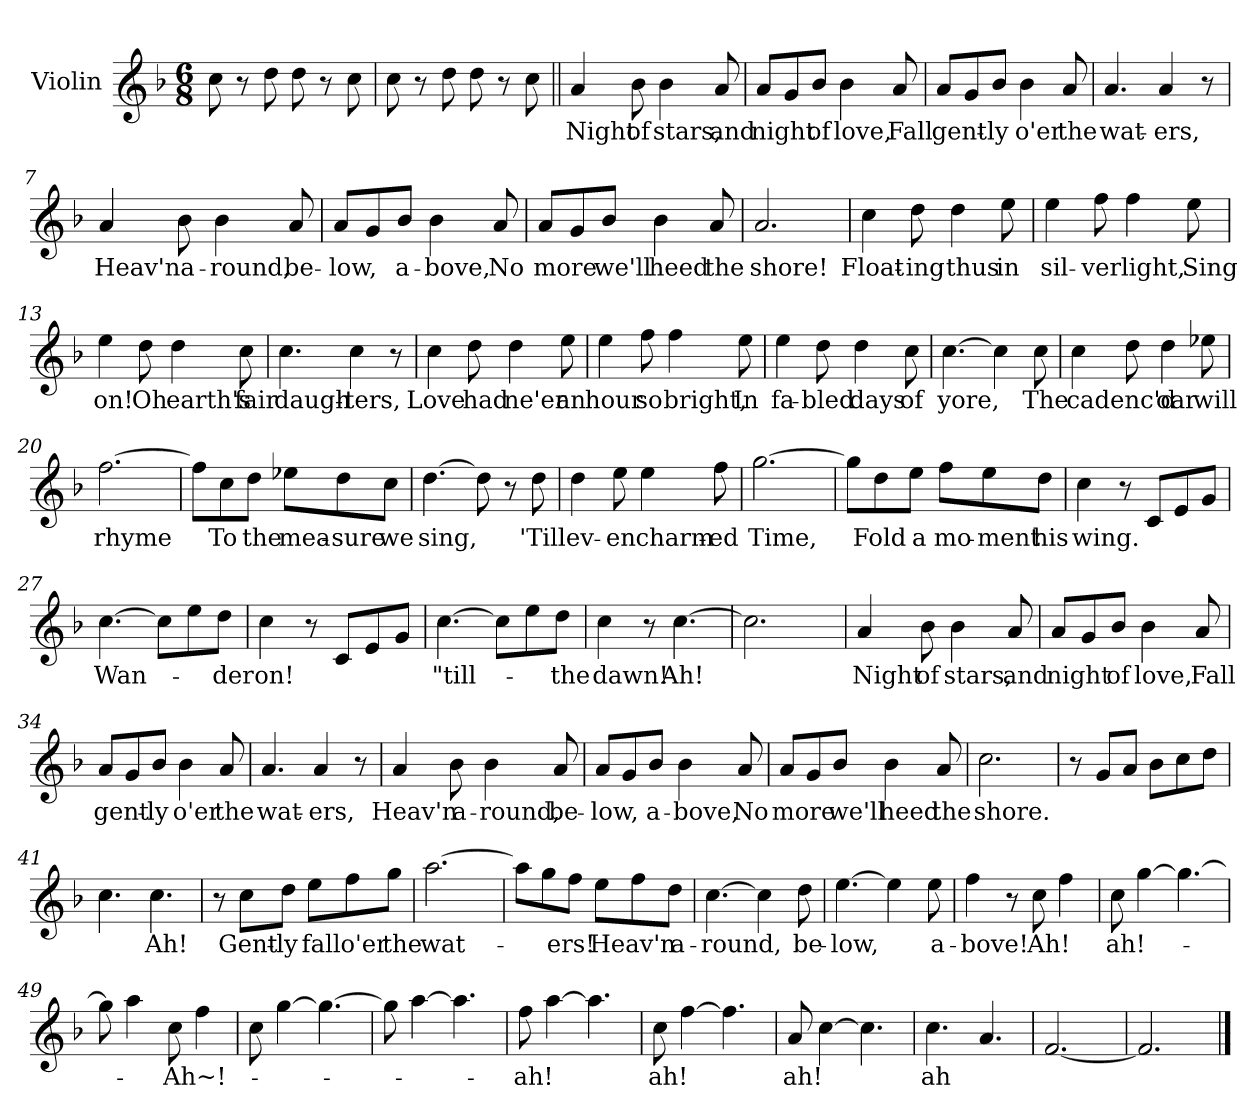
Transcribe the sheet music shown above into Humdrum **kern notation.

**kern	**text
*part1	*part1
*staff1	*staff1
*I"Violin	*
*I'Vln	*
*clefG2	*
*k[b-]	*
*F:	*
*M6/8	*
=1	=1
8cc\	.
8r	.
8dd\	.
8dd\	.
8r	.
8cc\	.
=2	=2
8cc\	.
8r	.
8dd\	.
8dd\	.
8r	.
8cc\	.
=3||	=3||
4a/	Night
8b-\	of
4b-\	stars,
8a/	and
=4	=4
8a/L	night
8g/	.
8b-/J	of
4b-\	love,
8a/	Fall
!!LO:LB:g=z
=5	=5
8a/L	gent-
8g/	.
8b-/J	-ly
4b-\	o'er
8a/	the
=6	=6
4.a/	wat-
4a/	-ers,
8r	.
=7	=7
4a/	Heav'n
8b-\	a-
4b-\	-round,
8a/	be-
=8	=8
8a/L	-low,
8g/	.
8b-/J	a-
4b-\	-bove,
8a/	No
!!LO:LB:g=z
=9	=9
8a/L	more
8g/	.
8b-/J	we'll
4b-\	heed
8a/	the
=10	=10
2.a/	shore!
=11	=11
4cc\	Float-
8dd\	-ing
4dd\	thus
8ee\	in
=12	=12
4ee\	sil-
8ff\	-ver
4ff\	light,
8ee\	Sing
!!LO:LB:g=z
=13	=13
4ee\	on!
8dd\	Oh
4dd\	earth's
8cc\	fair
=14	=14
4.cc\	daugh-
4cc\	-ters,
8r	.
=15	=15
4cc\	Love
8dd\	had
4dd\	ne'er
8ee\	an
=16	=16
4ee\	hour
8ff\	so
4ff\	bright,
8ee\	In
!!LO:LB:g=z
=17	=17
4ee\	fa-
8dd\	-bled
4dd\	days
8cc\	of
=18	=18
[4.cc\	yore,
4cc\]	.
8cc\	The
=19	=19
4cc\	cadenc'd
8dd\	.
4dd\	oar
8ee-X\	will
=20	=20
[2.ff\	rhyme
!!LO:LB:g=z
=21	=21
8ff\L]	.
8cc\	To
8dd\J	the
8ee-X\L	mea-
8dd\	-sure
8cc\J	we
=22	=22
[4.dd\	sing,
8dd\]	.
8r	.
8dd\	'Till
=23	=23
4dd\	ev-
8ee\	-en
4ee\	charm-
8ff\	-ed
=24	=24
[2.gg\	Time,
=25	=25
8gg\L]	.
8dd\	Fold
8ee\J	a
8ff\L	mo-
8ee\	-ment
8dd\J	his
=26	=26
4cc\	wing.
8r	.
8c/L	.
8e/	.
8g/J	.
!!LO:LB:g=z
=27	=27
[4.cc\	Wan-
8cc\L]	.
8ee\	.
8dd\J	-der
=28	=28
4cc\	on!
8r	.
8c/L	.
8e/	.
8g/J	.
=29	=29
[4.cc\	"till-
8cc\L]	.
8ee\	.
8dd\J	-the
=30	=30
4cc\	dawn!
8r	.
[4.cc\	Ah!
=31	=31
2.cc\]	.
=32	=32
4a/	Night
8b-\	of
4b-\	stars,
8a/	and
=33	=33
8a/L	night
8g/	.
8b-/J	of
4b-\	love,
8a/	Fall
!!LO:LB:g=z
=34	=34
8a/L	gent-
8g/	.
8b-/J	-ly
4b-\	o'er
8a/	the
=35	=35
4.a/	wat-
4a/	-ers,
8r	.
=36	=36
4a/	Heav'n
8b-\	a-
4b-\	-round,
8a/	be-
=37	=37
8a/L	-low,
8g/	.
8b-/J	a-
4b-\	-bove,
8a/	No
=38	=38
8a/L	more
8g/	.
8b-/J	we'll
4b-\	heed
8a/	the
=39	=39
2.cc\	shore.
!!LO:LB:g=z
=40	=40
8r	.
8g/L	.
8a/J	.
8b-\L	.
8cc\	.
8dd\J	.
=41	=41
4.cc\	.
4.cc\	Ah!
=42	=42
8r	.
8cc\L	Gent-
8dd\J	-ly
8ee\L	fall
8ff\	o'er
8gg\J	the
=43	=43
[2.aa\	wat-
=44	=44
8aa\L]	.
8gg\	.
8ff\J	-ers!
8ee\L	Heav'n
8ff\	.
8dd\J	a-
=45	=45
[4.cc\	-round,
4cc\]	.
8dd\	be-
=46	=46
[4.ee\	-low,
4ee\]	.
8ee\	a-
!!LO:LB:g=z
=47	=47
4ff\	-bove!
8r	.
8cc\	Ah!
4ff\	.
=48	=48
8cc\	ah!-
[4gg\	.
4.gg\_	.
=49	=49
8gg\]	.
4aa\	.
8cc\	-Ah~!-
4ff\	.
=50	=50
8cc\	.
[4gg\	.
4.gg\_	.
=51	=51
8gg\]	.
[4aa\	.
4.aa\]	.
=52	=52
8ff\	ah!
[4aa\	.
4.aa\]	.
=53	=53
8cc\	ah!
[4ff\	.
4.ff\]	.
=54	=54
8a/	ah!
[4cc\	.
4.cc\]	.
=55	=55
4.cc\	ah
4.a/	.
=56	=56
[2.f/	.
=57	=57
2.f/]	.
==	==
*-	*-
